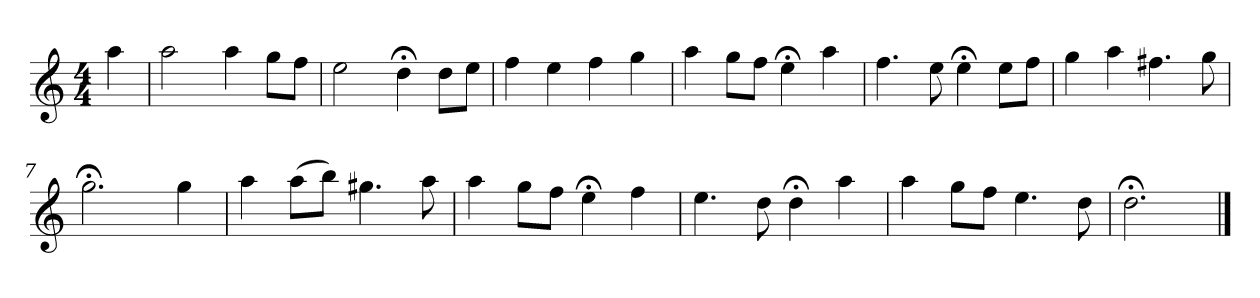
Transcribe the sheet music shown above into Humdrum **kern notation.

**kern
*part1
*staff1
*k[]
*D:dor
*M4/4
*MM120
=
4aa
=1
2aa
4aa
8ggL
8ffJ
=2
2ee
4dd;<
8ddL
8eeJ
=3
4ff
4ee
4ff
4gg
=4
4aa
8ggL
8ffJ
4ee;<
4aa
=5
4.ff
8ee
4ee;<
8eeL
8ffJ
=6
4gg
4aa
4.ff#X
8gg
=7
2.gg;<
4gg
=8
4aa
(8aaL
8bbJ)
4.gg#X
8aa
=9
4aa
8ggL
8ffJ
4ee;<
4ff
=10
4.ee
8dd
4dd;<
4aa
=11
4aa
8ggL
8ffJ
4.ee
8dd
=12
2.dd;<
==
*-
